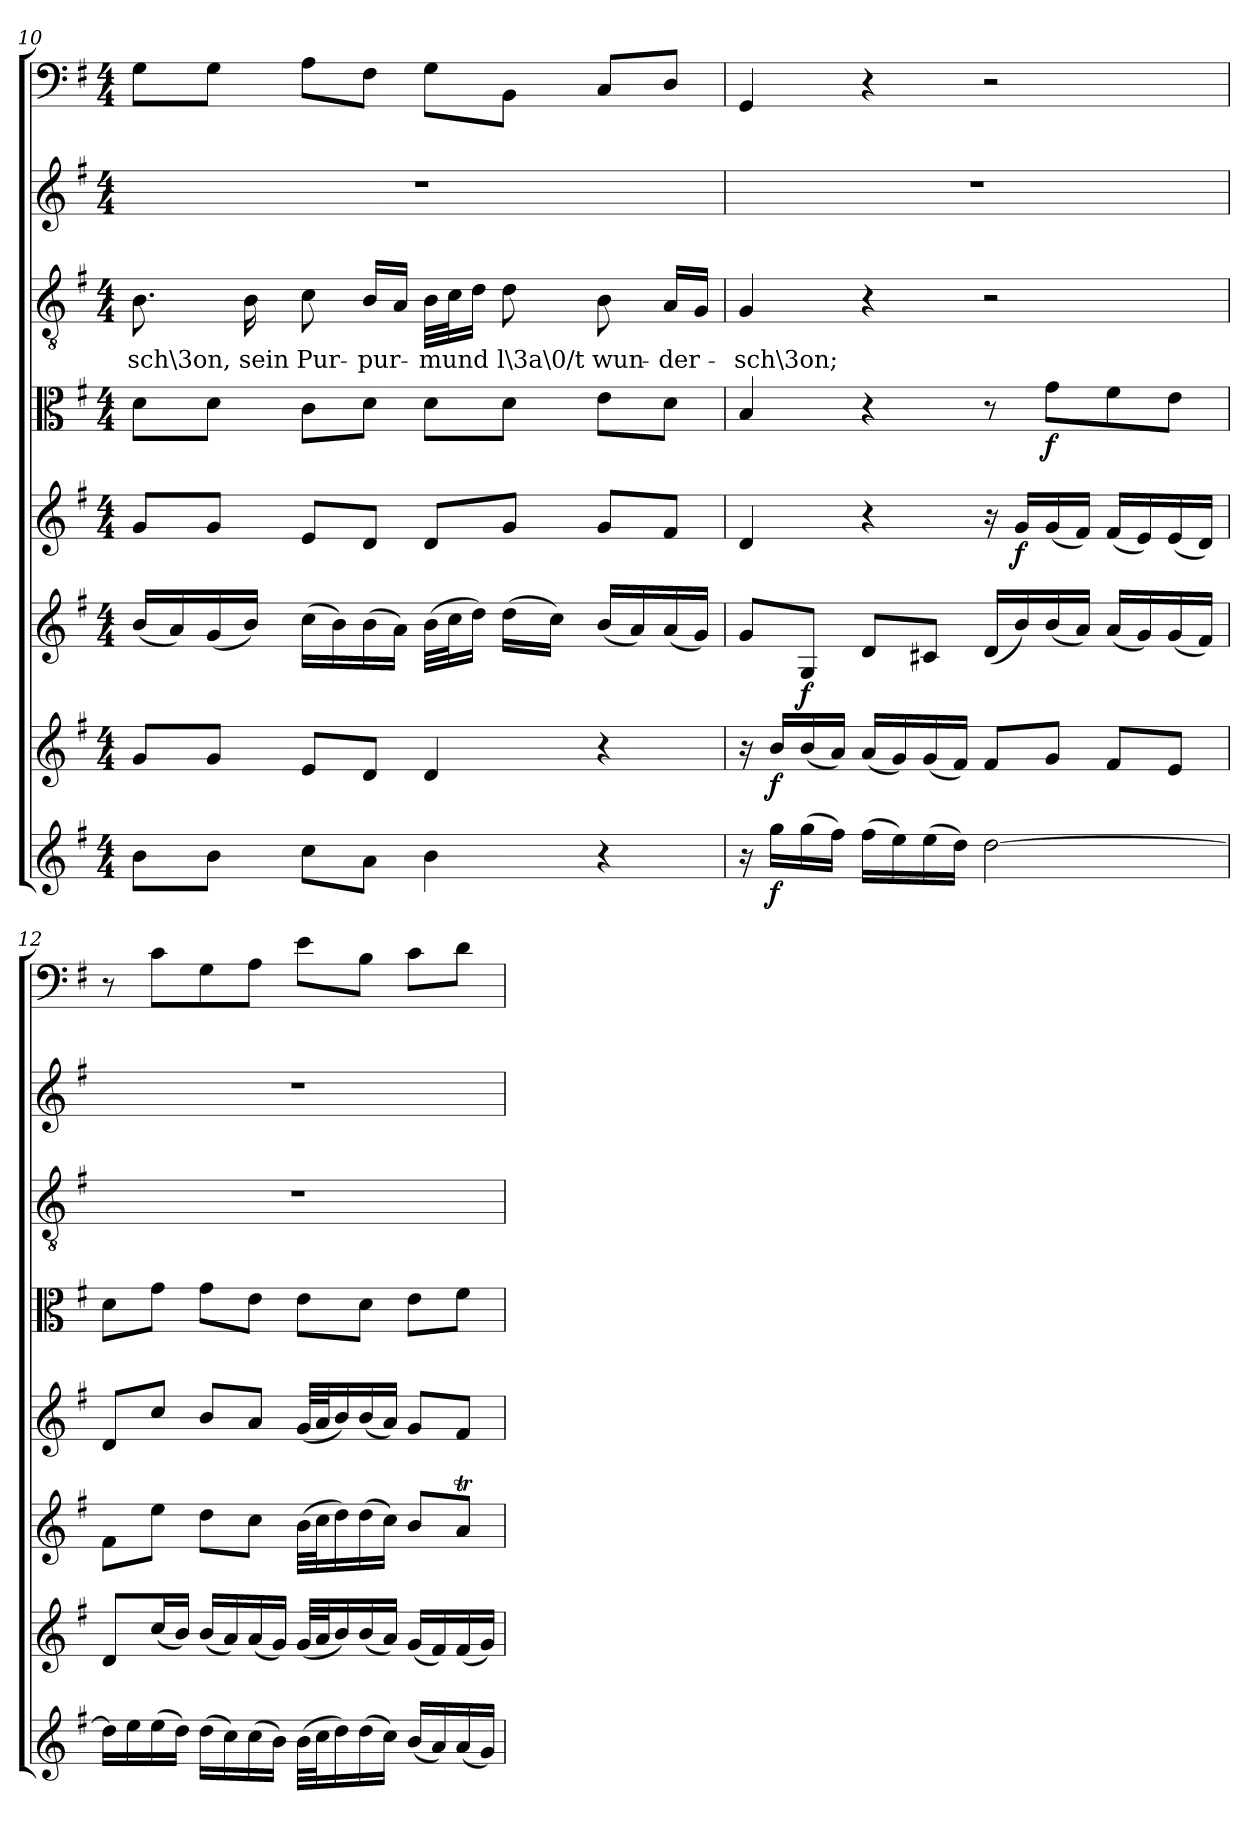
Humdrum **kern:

**kern	**dynam	**kern	**dynam	**kern	**dynam	**kern	**dynam	**kern	**dynam	**kern	**text	**kern	**kern
*part8	*part8	*part7	*part7	*part6	*part6	*part5	*part5	*part4	*part4	*part3	*part3	*part2	*part1
*staff8	*staff8	*staff7	*staff7	*staff6	*staff6	*staff5	*staff5	*staff4	*staff4	*staff3	*staff3	*staff2	*staff1
*clefG2	*	*clefG2	*	*clefG2	*	*clefG2	*	*clefC3	*	*clefGv2	*	*clefG2	*clefF4
*k[f#]	*	*k[f#]	*	*k[f#]	*	*k[f#]	*	*k[f#]	*	*k[f#]	*	*k[f#]	*k[f#]
*e:	*	*e:	*	*e:	*	*e:	*	*e:	*	*e:	*	*e:	*e:
*M4/4	*	*M4/4	*	*M4/4	*	*M4/4	*	*M4/4	*	*M4/4	*	*M4/4	*M4/4
=10	=10	=10	=10	=10	=10	=10	=10	=10	=10	=10	=10	=10	=10
8b\L	.	8g/L	.	(16b/LL	.	8g/L	.	8d\L	.	8.B\	-sch\3on,	1r	8G\L
.	.	.	.	16a/)	.	.	.	.	.	.	.	.	.
8b\J	.	8g/J	.	(16g/	.	8g/J	.	8d\J	.	.	.	.	8G\J
.	.	.	.	16b/JJ)	.	.	.	.	.	16B\	sein	.	.
8cc\L	.	8e/L	.	(16cc\LL	.	8e/L	.	8c\L	.	8c\	Pur-	.	8A\L
.	.	.	.	16b\)	.	.	.	.	.	.	.	.	.
8a\J	.	8d/J	.	(16b\	.	8d/J	.	8d\J	.	16B/LL	-pur-	.	8F#\J
.	.	.	.	16a\JJ)	.	.	.	.	.	16A/JJ	.	.	.
4b\	.	4d/	.	(32b\LLL	.	8d/L	.	8d\L	.	32B\LLL	-mund	.	8G\L
.	.	.	.	32cc\J	.	.	.	.	.	32c\J	.	.	.
.	.	.	.	16dd\JJ)	.	.	.	.	.	16d\JJ	.	.	.
.	.	.	.	(16dd\LL	.	8g/J	.	8d\J	.	8d\	l\3a\0/t	.	8BB\J
.	.	.	.	16cc\JJ)	.	.	.	.	.	.	.	.	.
4r	.	4r	.	(16b/LL	.	8g/L	.	8e\L	.	8B\	wun-	.	8C/L
.	.	.	.	16a/)	.	.	.	.	.	.	.	.	.
.	.	.	.	(16a/	.	8f#/J	.	8d\J	.	16A/LL	-der-	.	8D/J
.	.	.	.	16g/JJ)	.	.	.	.	.	16G/JJ	.	.	.
=11	=11	=11	=11	=11	=11	=11	=11	=11	=11	=11	=11	=11	=11
16r	.	16r	.	8g/L	.	4d/	.	4B/	.	4G/	-sch\3on;	1r	4GG/
16gg\LL	f	16b/LL	f	.	.	.	.	.	.	.	.	.	.
(16gg\	.	(16b/	.	8G/J	f	.	.	.	.	.	.	.	.
16ff#\JJ)	.	16a/JJ)	.	.	.	.	.	.	.	.	.	.	.
(16ff#\LL	.	(16a/LL	.	8d/L	.	4r	.	4r	.	4r	.	.	4r
16ee\)	.	16g/)	.	.	.	.	.	.	.	.	.	.	.
(16ee\	.	(16g/	.	8c#X/J	.	.	.	.	.	.	.	.	.
16dd\JJ)	.	16f#/JJ)	.	.	.	.	.	.	.	.	.	.	.
[2dd\	.	8f#/L	.	(16d/LL	.	16r	.	8r	.	2r	.	.	2r
.	.	.	.	16b/)	.	16g/LL	f	.	.	.	.	.	.
.	.	8g/J	.	(16b/	.	(16g/	.	8g\L	f	.	.	.	.
.	.	.	.	16a/JJ)	.	16f#/JJ)	.	.	.	.	.	.	.
.	.	8f#/L	.	(16a/LL	.	(16f#/LL	.	8f#\	.	.	.	.	.
.	.	.	.	16g/)	.	16e/)	.	.	.	.	.	.	.
.	.	8e/J	.	(16g/	.	(16e/	.	8e\J	.	.	.	.	.
.	.	.	.	16f#/JJ)	.	16d/JJ)	.	.	.	.	.	.	.
=12	=12	=12	=12	=12	=12	=12	=12	=12	=12	=12	=12	=12	=12
16dd\LL]	.	8d/L	.	8f#\L	.	8d/L	.	8d\L	.	1r	.	1r	8r
16ee\	.	.	.	.	.	.	.	.	.	.	.	.	.
(16ee\	.	(16cc/L	.	8ee\J	.	8cc/J	.	8g\J	.	.	.	.	8c\L
16dd\JJ)	.	16b/JJ)	.	.	.	.	.	.	.	.	.	.	.
(16dd\LL	.	(16b/LL	.	8dd\L	.	8b/L	.	8g\L	.	.	.	.	8G\
16cc\)	.	16a/)	.	.	.	.	.	.	.	.	.	.	.
(16cc\	.	(16a/	.	8cc\J	.	8a/J	.	8e\J	.	.	.	.	8A\J
16b\JJ)	.	16g/JJ)	.	.	.	.	.	.	.	.	.	.	.
(32b\LLL	.	(32g/LLL	.	(32b\LLL	.	(32g/LLL	.	8e\L	.	.	.	.	8e\L
32cc\J	.	32a/J	.	32cc\J	.	32a/J	.	.	.	.	.	.	.
16dd\)	.	16b/)	.	16dd\)	.	16b/)	.	.	.	.	.	.	.
(16dd\	.	(16b/	.	(16dd\	.	(16b/	.	8d\J	.	.	.	.	8B\J
16cc\JJ)	.	16a/JJ)	.	16cc\JJ)	.	16a/JJ)	.	.	.	.	.	.	.
(16b/LL	.	(16g/LL	.	8b/L	.	8g/L	.	8e\L	.	.	.	.	8c\L
16a/)	.	16f#/)	.	.	.	.	.	.	.	.	.	.	.
(16a/	.	(16f#/	.	8aT/J	.	8f#/J	.	8f#\J	.	.	.	.	8d\J
16g/JJ)	.	16g/JJ)	.	.	.	.	.	.	.	.	.	.	.
=	=	=	=	=	=	=	=	=	=	=	=	=	=
*-	*-	*-	*-	*-	*-	*-	*-	*-	*-	*-	*-	*-	*-
